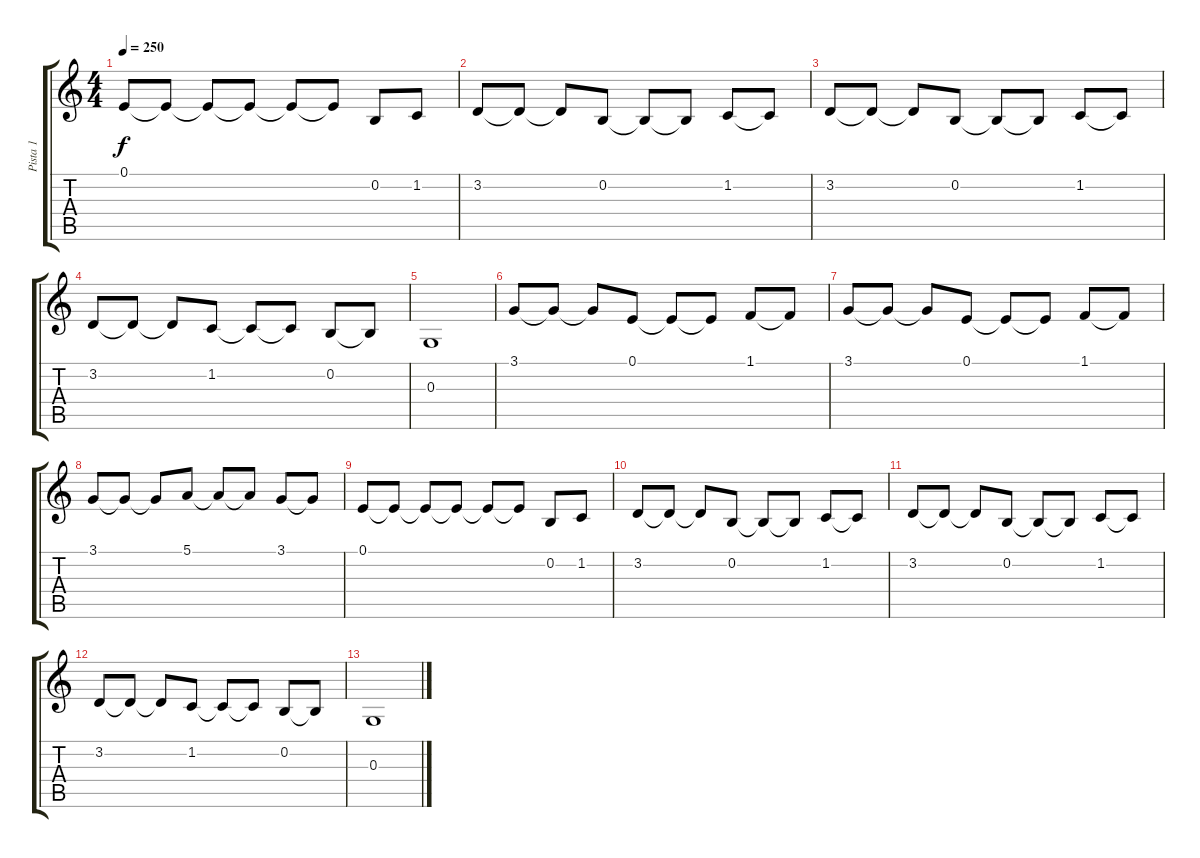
\track ("Pista 1" "Pista 1") {instrument acousticgrandpiano}
\staff {score tabs}
\tuning (E4 B3 G3 D3 A2 E2) {hide}
\ts (4 4)
\tempo 250
\clef g2
\ks c
0.1.8{dy f} 0.1{t}.8 0.1{t}.8 0.1{t}.8 0.1{t}.8 0.1{t}.8 0.2.8 1.2.8 |
3.2.8 3.2{t}.8 3.2{t}.8 0.2.8 0.2{t}.8 0.2{t}.8 1.2.8 1.2{t}.8 |
3.2.8 3.2{t}.8 3.2{t}.8 0.2.8 0.2{t}.8 0.2{t}.8 1.2.8 1.2{t}.8 |
3.2.8 3.2{t}.8 3.2{t}.8 1.2.8 1.2{t}.8 1.2{t}.8 0.2.8 0.2{t}.8 |
0.3.1 |
3.1.8 3.1{t}.8 3.1{t}.8 0.1.8 0.1{t}.8 0.1{t}.8 1.1.8 1.1{t}.8 |
3.1.8 3.1{t}.8 3.1{t}.8 0.1.8 0.1{t}.8 0.1{t}.8 1.1.8 1.1{t}.8 |
3.1.8 3.1{t}.8 3.1{t}.8 5.1.8 5.1{t}.8 5.1{t}.8 3.1.8 3.1{t}.8 |
0.1.8 0.1{t}.8 0.1{t}.8 0.1{t}.8 0.1{t}.8 0.1{t}.8 0.2.8 1.2.8 |
3.2.8 3.2{t}.8 3.2{t}.8 0.2.8 0.2{t}.8 0.2{t}.8 1.2.8 1.2{t}.8 |
3.2.8 3.2{t}.8 3.2{t}.8 0.2.8 0.2{t}.8 0.2{t}.8 1.2.8 1.2{t}.8 |
3.2.8 3.2{t}.8 3.2{t}.8 1.2.8 1.2{t}.8 1.2{t}.8 0.2.8 0.2{t}.8 |
0.3.1
